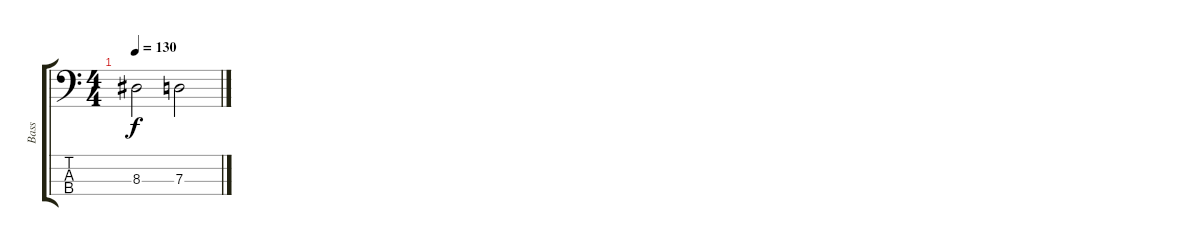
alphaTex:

\track ("Bass" "Bass") {instrument electricbasspick}
\staff {score tabs}
\tuning (F2 C2 G1 C1) {hide}
\ts (4 4)
\tempo 130
\clef f4
\ks c
8.3.2{dy f} 7.3.2
